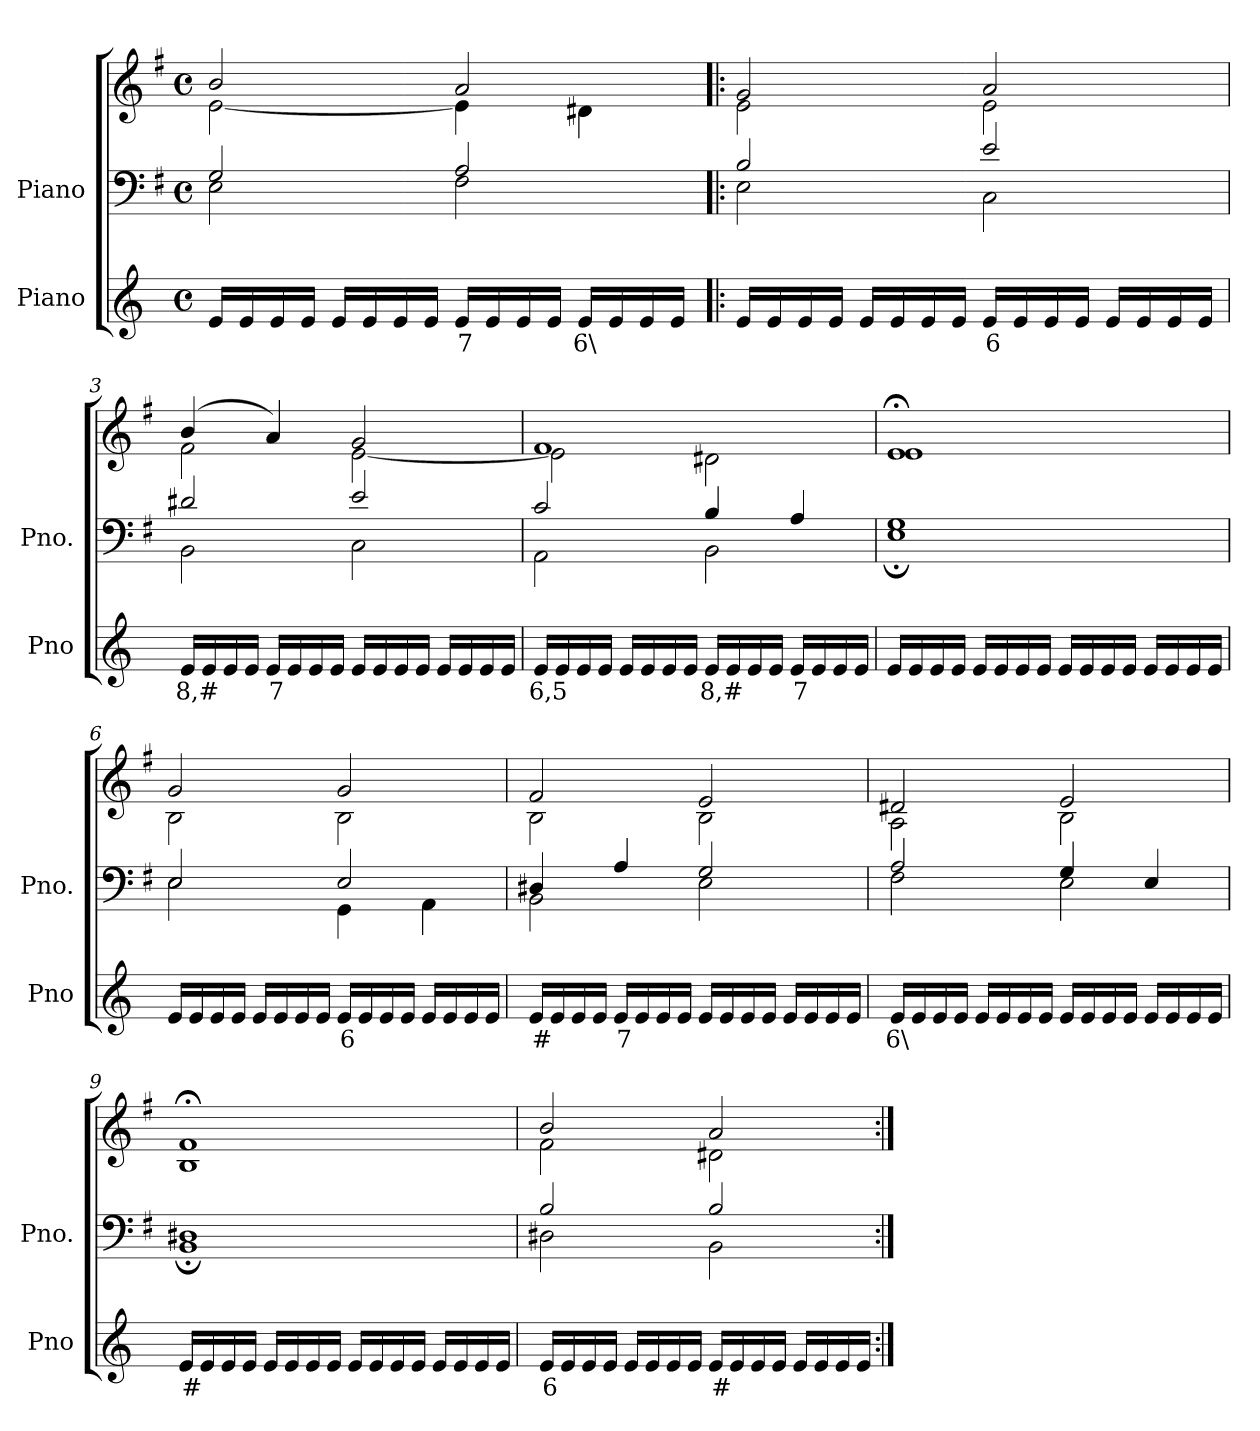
**kern	**text	**kern	**kern
*part2	*part2	*part1	*part1
*staff3	*staff3	*staff2	*staff1
*I"Piano	*	*I"Piano	*
*I'Pno	*	*I'Pno.	*
*clefG2	*	*clefF4	*clefG2
*k[]	*	*k[f#]	*k[f#]
*M4/4	*	*M4/4	*M4/4
*met(c)	*	*met(c)	*met(c)
=1	=1	=1	=1
*	*	*^	*^
16e/LL	.	2G/	2E\	2b/	[2e\
16e/	.	.	.	.	.
16e/	.	.	.	.	.
16e/JJ	.	.	.	.	.
16e/LL	.	.	.	.	.
16e/	.	.	.	.	.
16e/	.	.	.	.	.
16e/JJ	.	.	.	.	.
!	!LO:LY:b	!	!	!	!
16e/LL	7	2A/	2F#\	2a/	4e\]
16e/	.	.	.	.	.
16e/	.	.	.	.	.
16e/JJ	.	.	.	.	.
!	!LO:LY:b	!	!	!	!
16e/LL	6\	.	.	.	4d#X\
16e/	.	.	.	.	.
16e/	.	.	.	.	.
16e/JJ	.	.	.	.	.
=2!|:	=2!|:	=2!|:	=2!|:	=2!|:	=2!|:
16e/LL	.	2B/	2E\	2g/	2e\
16e/	.	.	.	.	.
16e/	.	.	.	.	.
16e/JJ	.	.	.	.	.
16e/LL	.	.	.	.	.
16e/	.	.	.	.	.
16e/	.	.	.	.	.
16e/JJ	.	.	.	.	.
!	!LO:LY:b	!	!	!	!
16e/LL	6	2e/	2C\	2a/	2e\
16e/	.	.	.	.	.
16e/	.	.	.	.	.
16e/JJ	.	.	.	.	.
16e/LL	.	.	.	.	.
16e/	.	.	.	.	.
16e/	.	.	.	.	.
16e/JJ	.	.	.	.	.
=3	=3	=3	=3	=3	=3
!	!LO:LY:b	!	!	!	!
16e/LL	8,#	2d#X/	2BB\	(>4b/	2f#\
16e/	.	.	.	.	.
16e/	.	.	.	.	.
16e/JJ	.	.	.	.	.
!	!LO:LY:b	!	!	!	!
16e/LL	7	.	.	4a/)	.
16e/	.	.	.	.	.
16e/	.	.	.	.	.
16e/JJ	.	.	.	.	.
16e/LL	.	2e/	2C\	2g/	[2e\
16e/	.	.	.	.	.
16e/	.	.	.	.	.
16e/JJ	.	.	.	.	.
16e/LL	.	.	.	.	.
16e/	.	.	.	.	.
16e/	.	.	.	.	.
16e/JJ	.	.	.	.	.
=4	=4	=4	=4	=4	=4
!	!LO:LY:b	!	!	!	!
16e/LL	6,5	2c/	2AA\	1f#	2e\]
16e/	.	.	.	.	.
16e/	.	.	.	.	.
16e/JJ	.	.	.	.	.
16e/LL	.	.	.	.	.
16e/	.	.	.	.	.
16e/	.	.	.	.	.
16e/JJ	.	.	.	.	.
!	!LO:LY:b	!	!	!	!
16e/LL	8,#	4B/	2BB\	.	2d#X\
16e/	.	.	.	.	.
16e/	.	.	.	.	.
16e/JJ	.	.	.	.	.
!	!LO:LY:b	!	!	!	!
16e/LL	7	4A/	.	.	.
16e/	.	.	.	.	.
16e/	.	.	.	.	.
16e/JJ	.	.	.	.	.
=5	=5	=5	=5	=5	=5
16e/LL	.	1G	1E;	1e;<	1e
16e/	.	.	.	.	.
16e/	.	.	.	.	.
16e/JJ	.	.	.	.	.
16e/LL	.	.	.	.	.
16e/	.	.	.	.	.
16e/	.	.	.	.	.
16e/JJ	.	.	.	.	.
16e/LL	.	.	.	.	.
16e/	.	.	.	.	.
16e/	.	.	.	.	.
16e/JJ	.	.	.	.	.
16e/LL	.	.	.	.	.
16e/	.	.	.	.	.
16e/	.	.	.	.	.
16e/JJ	.	.	.	.	.
=6	=6	=6	=6	=6	=6
16e/LL	.	2E/	2E\	2g/	2B\
16e/	.	.	.	.	.
16e/	.	.	.	.	.
16e/JJ	.	.	.	.	.
16e/LL	.	.	.	.	.
16e/	.	.	.	.	.
16e/	.	.	.	.	.
16e/JJ	.	.	.	.	.
!	!LO:LY:b	!	!	!	!
16e/LL	6	2E/	4GG\	2g/	2B\
16e/	.	.	.	.	.
16e/	.	.	.	.	.
16e/JJ	.	.	.	.	.
!	!LO:LY:b	!	!	!	!
16e/LL	_	.	4AA\	.	.
16e/	.	.	.	.	.
16e/	.	.	.	.	.
16e/JJ	.	.	.	.	.
=7	=7	=7	=7	=7	=7
!	!LO:LY:b	!	!	!	!
16e/LL	#	4D#X/	2BB\	2f#/	2B\
16e/	.	.	.	.	.
16e/	.	.	.	.	.
16e/JJ	.	.	.	.	.
!	!LO:LY:b	!	!	!	!
16e/LL	7	4A/	.	.	.
16e/	.	.	.	.	.
16e/	.	.	.	.	.
16e/JJ	.	.	.	.	.
16e/LL	.	2G/	2E\	2e/	2B\
16e/	.	.	.	.	.
16e/	.	.	.	.	.
16e/JJ	.	.	.	.	.
16e/LL	.	.	.	.	.
16e/	.	.	.	.	.
16e/	.	.	.	.	.
16e/JJ	.	.	.	.	.
=8	=8	=8	=8	=8	=8
!	!LO:LY:b	!	!	!	!
16e/LL	6\	2A/	2F#\	2d#X/	2A\
16e/	.	.	.	.	.
16e/	.	.	.	.	.
16e/JJ	.	.	.	.	.
16e/LL	.	.	.	.	.
16e/	.	.	.	.	.
16e/	.	.	.	.	.
16e/JJ	.	.	.	.	.
16e/LL	.	4G/	2E\	2e/	2B\
16e/	.	.	.	.	.
16e/	.	.	.	.	.
16e/JJ	.	.	.	.	.
16e/LL	.	4E/	.	.	.
16e/	.	.	.	.	.
16e/	.	.	.	.	.
16e/JJ	.	.	.	.	.
=9	=9	=9	=9	=9	=9
!	!LO:LY:b	!	!	!	!
16e/LL	#	1D#X	1BB;	1f#;<	1B
16e/	.	.	.	.	.
16e/	.	.	.	.	.
16e/JJ	.	.	.	.	.
16e/LL	.	.	.	.	.
16e/	.	.	.	.	.
16e/	.	.	.	.	.
16e/JJ	.	.	.	.	.
16e/LL	.	.	.	.	.
16e/	.	.	.	.	.
16e/	.	.	.	.	.
16e/JJ	.	.	.	.	.
16e/LL	.	.	.	.	.
16e/	.	.	.	.	.
16e/	.	.	.	.	.
16e/JJ	.	.	.	.	.
=10	=10	=10	=10	=10	=10
!	!LO:LY:b	!	!	!	!
16e/LL	6	2B/	2D#X\	2b/	2f#\
16e/	.	.	.	.	.
16e/	.	.	.	.	.
16e/JJ	.	.	.	.	.
16e/LL	.	.	.	.	.
16e/	.	.	.	.	.
16e/	.	.	.	.	.
16e/JJ	.	.	.	.	.
!	!LO:LY:b	!	!	!	!
16e/LL	#	2B/	2BB\	2a/	2d#X\
16e/	.	.	.	.	.
16e/	.	.	.	.	.
16e/JJ	.	.	.	.	.
16e/LL	.	.	.	.	.
16e/	.	.	.	.	.
16e/	.	.	.	.	.
16e/JJ	.	.	.	.	.
*	*	*v	*v	*	*
*	*	*	*v	*v
=:|!	=:|!	=:|!	=:|!
*-	*-	*-	*-
